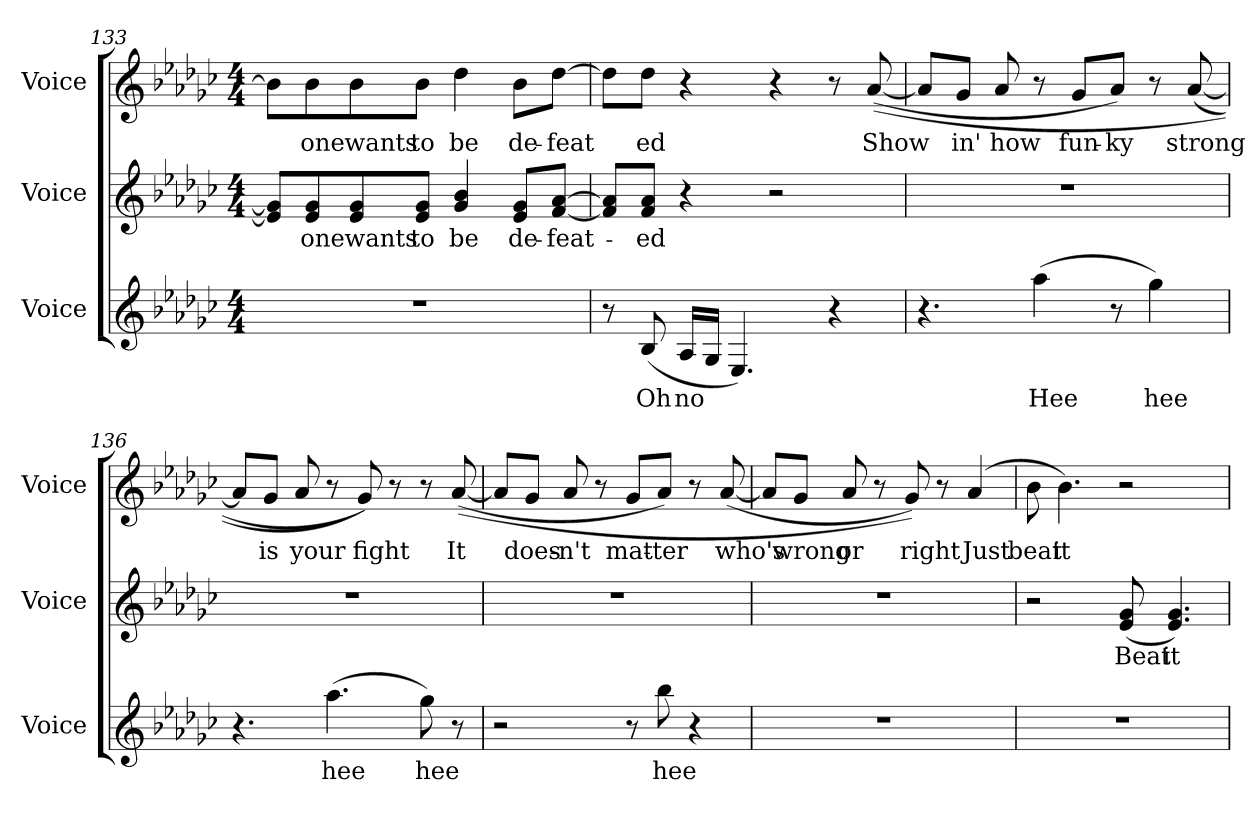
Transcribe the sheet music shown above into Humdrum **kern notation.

**kern	**text	**kern	**text	**kern	**text
*part3	*part3	*part2	*part2	*part1	*part1
*staff3	*staff3	*staff2	*staff2	*staff1	*staff1
*I"Voice	*	*I"Voice	*	*I"Voice	*
*I'Voice	*	*I'Voice	*	*I'Voice	*
*clefG2	*	*clefG2	*	*clefG2	*
*k[b-e-a-d-g-c-]	*	*k[b-e-a-d-g-c-]	*	*k[b-e-a-d-g-c-]	*
*e-:	*	*e-:	*	*e-:	*
*M4/4	*	*M4/4	*	*M4/4	*
=133	=133	=133	=133	=133	=133
1r	.	8e-i/] 8g-i]L	.	8b-i\L]	.
!	!	!	!LO:LY:b:color=#000000	!	!
!	!	!	!	!	!LO:LY:b:color=#000000
.	.	8e-i/ 8g-i	one	8b-i\	one
!	!	!	!LO:LY:b:color=#000000	!	!
!	!	!	!	!	!LO:LY:b:color=#000000
.	.	8e-i/ 8g-i	wants	8b-i\	wants
!	!	!	!LO:LY:b:color=#000000	!	!
!	!	!	!	!	!LO:LY:b:color=#000000
.	.	8e-i/ 8g-iJ	to	8b-i\J	to
!	!	!	!LO:LY:b:color=#000000	!	!
!	!	!	!	!	!LO:LY:b:color=#000000
.	.	4g-i/ 4b-i	be	4dd-i\	be
!	!	!	!LO:LY:b:color=#000000	!	!
!	!	!	!	!	!LO:LY:b:color=#000000
.	.	8e-i/ 8g-iL	de-	8b-i\L	de-
!	!	!	!LO:LY:b:color=#000000	!	!
!	!	!	!	!	!LO:LY:b:color=#000000
.	.	[8fi/ [8a-iJ	-feat-	[8dd-i\J	-feat
!!LO:PB:g=z
=134	=134	=134	=134	=134	=134
8r	.	8fi/] 8a-i]L	.	8dd-i\L]	.
!	!LO:LY:b:color=#000000	!	!	!	!
!	!	!	!LO:LY:b:color=#000000	!	!
!	!	!	!	!	!LO:LY:b:color=#000000
(8B-i/	Oh	8fi/ 8a-iJ	-ed	8dd-i\J	ed
!	!LO:LY:b:color=#000000	!	!	!	!
16A-i/LL	no	4r	.	4r	.
16G-i/JJ	.	.	.	.	.
4.E-i/)	.	.	.	.	.
.	.	2r	.	4r	.
4r	.	.	.	8r	.
!	!	!	!	!	!LO:LY:b:color=#000000
.	.	.	.	(([8a-i/	Show
=135	=135	=135	=135	=135	=135
4.r	.	1r	.	8a-i/L]	.
!	!	!	!	!	!LO:LY:b:color=#000000
.	.	.	.	8g-i/J	in'
!	!	!	!	!	!LO:LY:b:color=#000000
.	.	.	.	8a-i/	how
!	!LO:LY:b:color=#000000	!	!	!	!
(4aa-i\	Hee	.	.	8r	.
!	!	!	!	!	!LO:LY:b:color=#000000
.	.	.	.	8g-i/L	fun-
!	!	!	!	!	!LO:LY:b:color=#000000
8r	.	.	.	8a-i/J)	-ky
!	!LO:LY:b:color=#000000	!	!	!	!
4gg-i\)	hee	.	.	8r	.
!	!	!	!	!	!LO:LY:b:color=#000000
.	.	.	.	([8a-i/	strong
=136	=136	=136	=136	=136	=136
4.r	.	1r	.	8a-i/L]	.
!	!	!	!	!	!LO:LY:b:color=#000000
.	.	.	.	8g-i/J	is
!	!	!	!	!	!LO:LY:b:color=#000000
.	.	.	.	8a-i/	your
!	!LO:LY:b:color=#000000	!	!	!	!
(4.aa-i\	hee	.	.	8r	.
!	!	!	!	!	!LO:LY:b:color=#000000
.	.	.	.	8g-i/))	fight
.	.	.	.	8r	.
!	!LO:LY:b:color=#000000	!	!	!	!
8gg-i\)	hee	.	.	8r	.
!	!	!	!	!	!LO:LY:b:color=#000000
8r	.	.	.	(([8a-i/	It
!!LO:LB:g=z
=137	=137	=137	=137	=137	=137
2r	.	1r	.	8a-i/L]	.
!	!	!	!	!	!LO:LY:b:color=#000000
.	.	.	.	8g-i/J	does-
!	!	!	!	!	!LO:LY:b:color=#000000
.	.	.	.	8a-i/	-n't
.	.	.	.	8r	.
!	!	!	!	!	!LO:LY:b:color=#000000
8r	.	.	.	8g-i/L	mat-
!	!LO:LY:b:color=#000000	!	!	!	!
!	!	!	!	!	!LO:LY:b:color=#000000
8bb-i\	hee	.	.	8a-i/J)	-ter
4r	.	.	.	8r	.
!	!	!	!	!	!LO:LY:b:color=#000000
.	.	.	.	([8a-i/	who's
=138	=138	=138	=138	=138	=138
1r	.	1r	.	8a-i/L]	.
!	!	!	!	!	!LO:LY:b:color=#000000
.	.	.	.	8g-i/J	wrong
!	!	!	!	!	!LO:LY:b:color=#000000
.	.	.	.	8a-i/	or
.	.	.	.	8r	.
!	!	!	!	!	!LO:LY:b:color=#000000
.	.	.	.	8g-i/))	right
.	.	.	.	8r	.
!	!	!	!	!	!LO:LY:b:color=#000000
.	.	.	.	(4a-i/	Just
=139	=139	=139	=139	=139	=139
!	!	!	!	!	!LO:LY:b:color=#000000
1r	.	2r	.	8b-i\	beat
!	!	!	!	!	!LO:LY:b:color=#000000
.	.	.	.	4.b-i\)	it
!	!	!	!LO:LY:b:color=#000000	!	!
.	.	(8e-i/ 8g-i	Beat	2r	.
!	!	!	!LO:LY:b:color=#000000	!	!
.	.	4.e-i/ 4.g-i)	it	.	.
=	=	=	=	=	=
*-	*-	*-	*-	*-	*-
